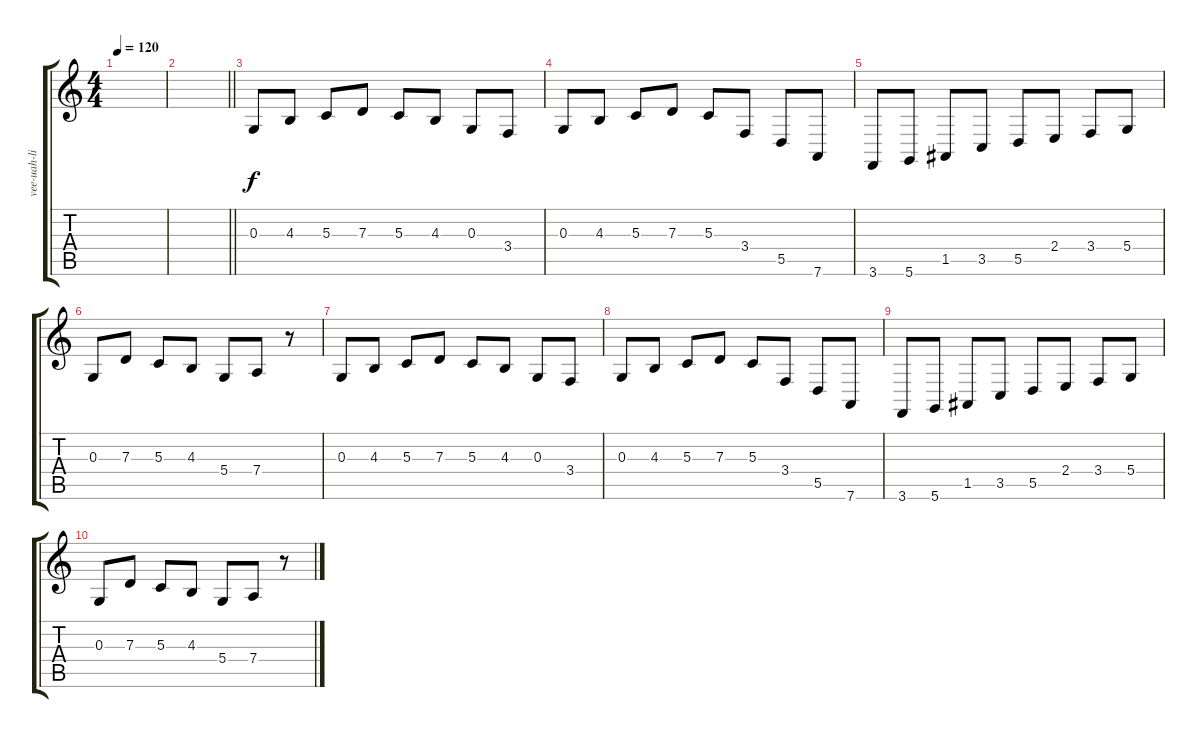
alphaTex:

\track ("vee-uah-lin 2" "vee-uah-li") {instrument viola}
\staff {score tabs}
\tuning (E4 B3 G3 D3 A2 D2) {hide}
\ts (4 4)
\tempo 120
\clef g2
\ks c
|
\barLineRight lightlight
|
0.3.8 4.3.8 5.3.8 7.3.8 5.3.8 4.3.8 0.3.8 3.4.8 |
0.3.8 4.3.8 5.3.8 7.3.8 5.3.8 3.4.8 5.5.8 7.6.8 |
3.6.8 5.6.8 1.5.8 3.5.8 5.5.8 2.4.8 3.4.8 5.4.8 |
0.3.8 7.3.8 5.3.8 4.3.8 5.4.8 7.4.8 r.8 |
0.3.8 4.3.8 5.3.8 7.3.8 5.3.8 4.3.8 0.3.8 3.4.8 |
0.3.8 4.3.8 5.3.8 7.3.8 5.3.8 3.4.8 5.5.8 7.6.8 |
3.6.8 5.6.8 1.5.8 3.5.8 5.5.8 2.4.8 3.4.8 5.4.8 |
0.3.8 7.3.8 5.3.8 4.3.8 5.4.8 7.4.8 r.8
